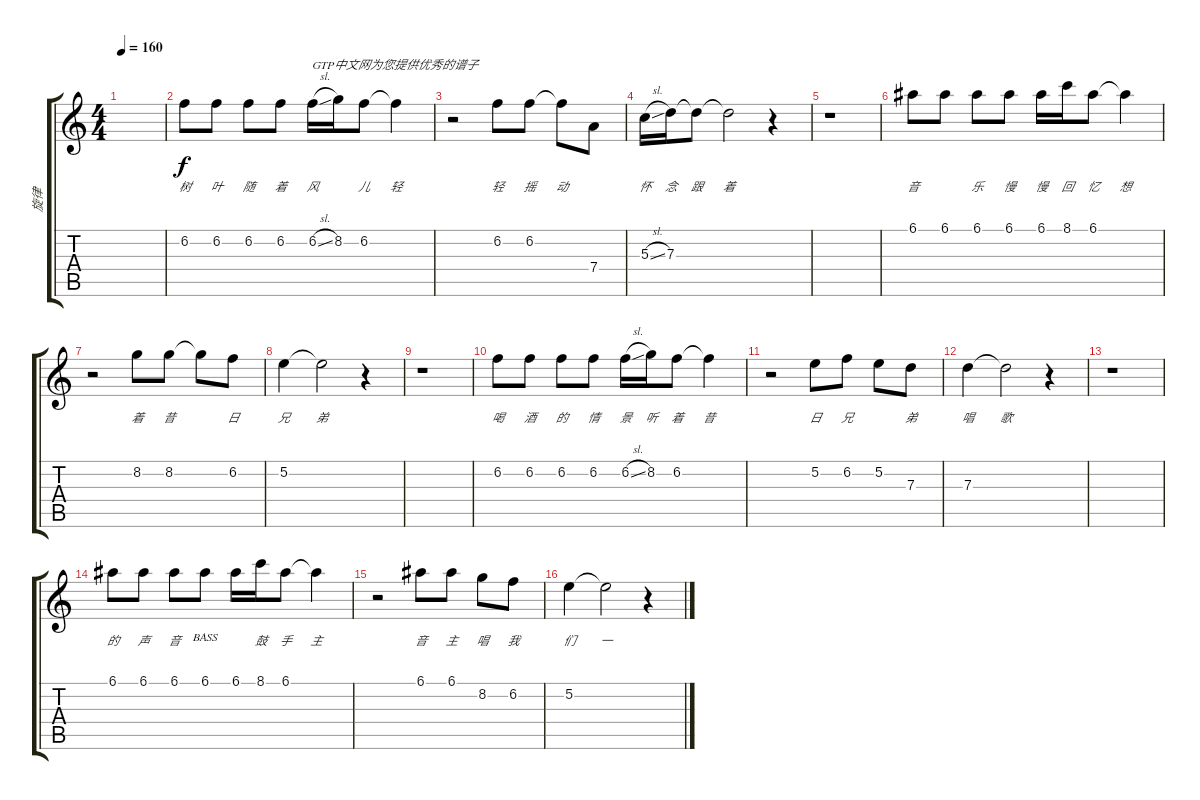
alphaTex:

\track ("旋律" "旋律") {instrument acousticguitarsteel}
\staff {score tabs}
\tuning (E4 B3 G3 D3 A2 E2) {hide}
\ts (4 4)
\tempo 160
\clef g2
\ks c
|
6.2.8{lyrics (0 "树") lyrics (1 "") lyrics (2 "") lyrics (3 "") lyrics (4 "")} 6.2.8{lyrics (0 "叶") lyrics (1 "") lyrics (2 "") lyrics (3 "") lyrics (4 "")} 6.2.8{lyrics (0 "随") lyrics (1 "") lyrics (2 "") lyrics (3 "") lyrics (4 "")} 6.2.8{lyrics (0 "着") lyrics (1 "") lyrics (2 "") lyrics (3 "") lyrics (4 "")} 6.2{sl}.16{txt "GTP中文网为您提供优秀的谱子" lyrics (0 "风") lyrics (1 "") lyrics (2 "") lyrics (3 "") lyrics (4 "")} 8.2.16{lyrics (0 "") lyrics (1 "") lyrics (2 "") lyrics (3 "") lyrics (4 "")} 6.2.8{lyrics (0 "儿") lyrics (1 "") lyrics (2 "") lyrics (3 "") lyrics (4 "")} 6.2{t}.4{lyrics (0 "轻") lyrics (1 "") lyrics (2 "") lyrics (3 "") lyrics (4 "")} |
r.2 6.2.8{lyrics (0 "轻") lyrics (1 "") lyrics (2 "") lyrics (3 "") lyrics (4 "")} 6.2.8{lyrics (0 "摇") lyrics (1 "") lyrics (2 "") lyrics (3 "") lyrics (4 "")} 6.2{t}.8{lyrics (0 "动") lyrics (1 "") lyrics (2 "") lyrics (3 "") lyrics (4 "")} 7.4.8{lyrics (0 "") lyrics (1 "") lyrics (2 "") lyrics (3 "") lyrics (4 "")} |
5.3{sl}.16{lyrics (0 "怀") lyrics (1 "") lyrics (2 "") lyrics (3 "") lyrics (4 "")} 7.3.16{lyrics (0 "念") lyrics (1 "") lyrics (2 "") lyrics (3 "") lyrics (4 "")} 7.3{t}.8{lyrics (0 "跟") lyrics (1 "") lyrics (2 "") lyrics (3 "") lyrics (4 "")} 7.3{t}.2{lyrics (0 "着") lyrics (1 "") lyrics (2 "") lyrics (3 "") lyrics (4 "")} r.4 |
r.1 |
6.1.8{lyrics (0 "音") lyrics (1 "") lyrics (2 "") lyrics (3 "") lyrics (4 "")} 6.1.8{lyrics (0 "") lyrics (1 "") lyrics (2 "") lyrics (3 "") lyrics (4 "")} 6.1.8{lyrics (0 "乐") lyrics (1 "") lyrics (2 "") lyrics (3 "") lyrics (4 "")} 6.1.8{lyrics (0 "慢") lyrics (1 "") lyrics (2 "") lyrics (3 "") lyrics (4 "")} 6.1.16{lyrics (0 "慢") lyrics (1 "") lyrics (2 "") lyrics (3 "") lyrics (4 "")} 8.1.16{lyrics (0 "回") lyrics (1 "") lyrics (2 "") lyrics (3 "") lyrics (4 "")} 6.1.8{lyrics (0 "忆") lyrics (1 "") lyrics (2 "") lyrics (3 "") lyrics (4 "")} 6.1{t}.4{lyrics (0 "想") lyrics (1 "") lyrics (2 "") lyrics (3 "") lyrics (4 "")} |
r.2 8.2.8{lyrics (0 "着") lyrics (1 "") lyrics (2 "") lyrics (3 "") lyrics (4 "")} 8.2.8{lyrics (0 "昔") lyrics (1 "") lyrics (2 "") lyrics (3 "") lyrics (4 "")} 8.2{t}.8{lyrics (0 "") lyrics (1 "") lyrics (2 "") lyrics (3 "") lyrics (4 "")} 6.2.8{lyrics (0 "日") lyrics (1 "") lyrics (2 "") lyrics (3 "") lyrics (4 "")} |
5.2.4{lyrics (0 "兄") lyrics (1 "") lyrics (2 "") lyrics (3 "") lyrics (4 "")} 5.2{t}.2{lyrics (0 "弟") lyrics (1 "") lyrics (2 "") lyrics (3 "") lyrics (4 "")} r.4 |
r.1 |
6.2.8{lyrics (0 "喝") lyrics (1 "") lyrics (2 "") lyrics (3 "") lyrics (4 "")} 6.2.8{lyrics (0 "酒") lyrics (1 "") lyrics (2 "") lyrics (3 "") lyrics (4 "")} 6.2.8{lyrics (0 "的") lyrics (1 "") lyrics (2 "") lyrics (3 "") lyrics (4 "")} 6.2.8{lyrics (0 "情") lyrics (1 "") lyrics (2 "") lyrics (3 "") lyrics (4 "")} 6.2{sl}.16{lyrics (0 "景") lyrics (1 "") lyrics (2 "") lyrics (3 "") lyrics (4 "")} 8.2.16{lyrics (0 "听") lyrics (1 "") lyrics (2 "") lyrics (3 "") lyrics (4 "")} 6.2.8{lyrics (0 "着") lyrics (1 "") lyrics (2 "") lyrics (3 "") lyrics (4 "")} 6.2{t}.4{lyrics (0 "昔") lyrics (1 "") lyrics (2 "") lyrics (3 "") lyrics (4 "")} |
r.2 5.2.8{lyrics (0 "日") lyrics (1 "") lyrics (2 "") lyrics (3 "") lyrics (4 "")} 6.2.8{lyrics (0 "兄") lyrics (1 "") lyrics (2 "") lyrics (3 "") lyrics (4 "")} 5.2.8{lyrics (0 "") lyrics (1 "") lyrics (2 "") lyrics (3 "") lyrics (4 "")} 7.3.8{lyrics (0 "弟") lyrics (1 "") lyrics (2 "") lyrics (3 "") lyrics (4 "")} |
7.3.4{lyrics (0 "唱") lyrics (1 "") lyrics (2 "") lyrics (3 "") lyrics (4 "")} 7.3{t}.2{lyrics (0 "歌") lyrics (1 "") lyrics (2 "") lyrics (3 "") lyrics (4 "")} r.4 |
r.1 |
6.1.8{lyrics (0 "的") lyrics (1 "") lyrics (2 "") lyrics (3 "") lyrics (4 "")} 6.1.8{lyrics (0 "声") lyrics (1 "") lyrics (2 "") lyrics (3 "") lyrics (4 "")} 6.1.8{lyrics (0 "音") lyrics (1 "") lyrics (2 "") lyrics (3 "") lyrics (4 "")} 6.1.8{lyrics (0 "BASS") lyrics (1 "") lyrics (2 "") lyrics (3 "") lyrics (4 "")} 6.1.16{lyrics (0 "") lyrics (1 "") lyrics (2 "") lyrics (3 "") lyrics (4 "")} 8.1.16{lyrics (0 "鼓") lyrics (1 "") lyrics (2 "") lyrics (3 "") lyrics (4 "")} 6.1.8{lyrics (0 "手") lyrics (1 "") lyrics (2 "") lyrics (3 "") lyrics (4 "")} 6.1{t}.4{lyrics (0 "主") lyrics (1 "") lyrics (2 "") lyrics (3 "") lyrics (4 "")} |
r.2 6.1.8{lyrics (0 "音") lyrics (1 "") lyrics (2 "") lyrics (3 "") lyrics (4 "")} 6.1.8{lyrics (0 "主") lyrics (1 "") lyrics (2 "") lyrics (3 "") lyrics (4 "")} 8.2.8{lyrics (0 "唱") lyrics (1 "") lyrics (2 "") lyrics (3 "") lyrics (4 "")} 6.2.8{lyrics (0 "我") lyrics (1 "") lyrics (2 "") lyrics (3 "") lyrics (4 "")} |
5.2.4{lyrics (0 "们") lyrics (1 "") lyrics (2 "") lyrics (3 "") lyrics (4 "")} 5.2{t}.2{lyrics (0 "一") lyrics (1 "") lyrics (2 "") lyrics (3 "") lyrics (4 "")} r.4
